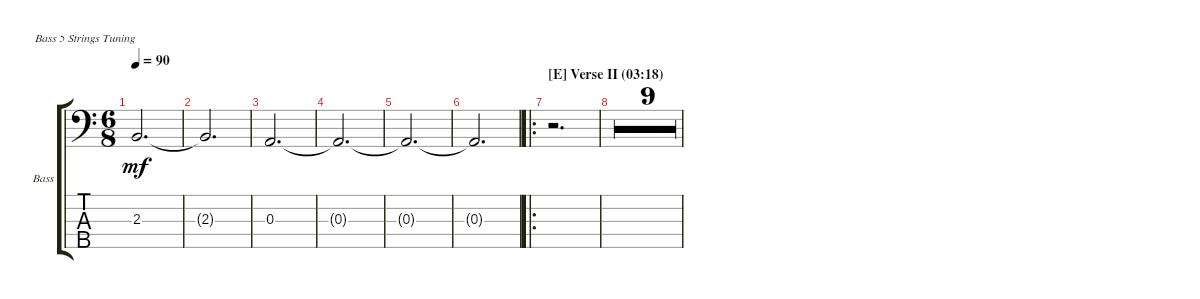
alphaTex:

\defaultSystemsLayout 4
\bracketExtendMode groupsimilarinstruments
\firstSystemTrackNameOrientation horizontal
\otherSystemsTrackNameOrientation horizontal
\track ("Electric Bass" "Bass") {multiBarRest instrument electricbassfinger}
\staff {score tabs}
\tuning (G2 D2 A1 E1 B0)
\ts (6 8)
\tempo 90
\clef f4
\ks c
2.3.2{d dy mf} |
2.3{t}.2{d} |
0.3.2{d} |
0.3{t}.2{d} |
0.3{t}.2{d} |
0.3{t}.2{d} |
\ro
\section ("E" "Verse II (03:18)")
r.2{d} |
r.2{d} |
r.2{d} |
r.2{d} |
r.2{d} |
r.2{d} |
r.2{d} |
r.2{d} |
r.2{d} |
r.2{d}
